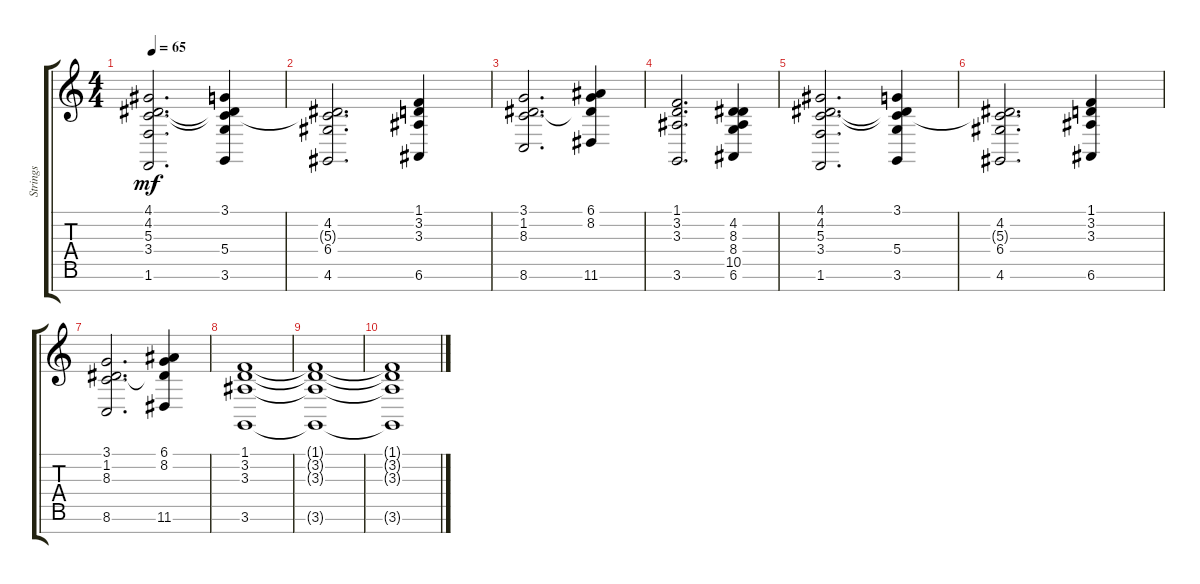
\track ("Strings" "Strings") {instrument stringensemble2}
\staff {score tabs}
\tuning (E4 B3 G3 D3 A2 E2 B1) {hide}
\ts (4 4)
\tempo 65
\clef g2
\ks c
(4.1 4.2 5.3 3.4 1.6).2{d dy mf volume 8} (3.1 4.2{t} 5.3{t} 5.4 3.6).4 |
(4.2 5.3{t} 6.4 4.6).2{d} (1.1 3.2 3.3 6.6).4 |
(3.1 1.2 8.3 8.6).2{d} (6.1 8.2 8.3{t} 11.6).4 |
(1.1 3.2 3.3 3.6).2{d} (4.2 8.3 8.4 10.5 6.6).4 |
(4.1 4.2 5.3 3.4 1.6).2{d} (3.1 4.2{t} 5.3{t} 5.4 3.6).4 |
(4.2 5.3{t} 6.4 4.6).2{d} (1.1 3.2 3.3 6.6).4 |
(3.1 1.2 8.3 8.6).2{d} (6.1 8.2 8.3{t} 11.6).4 |
(1.1 3.2 3.3 3.6).1 |
(1.1{t} 3.2{t} 3.3{t} 3.6{t}).1{volume 0} |
(1.1{t} 3.2{t} 3.3{t} 3.6{t}).1
